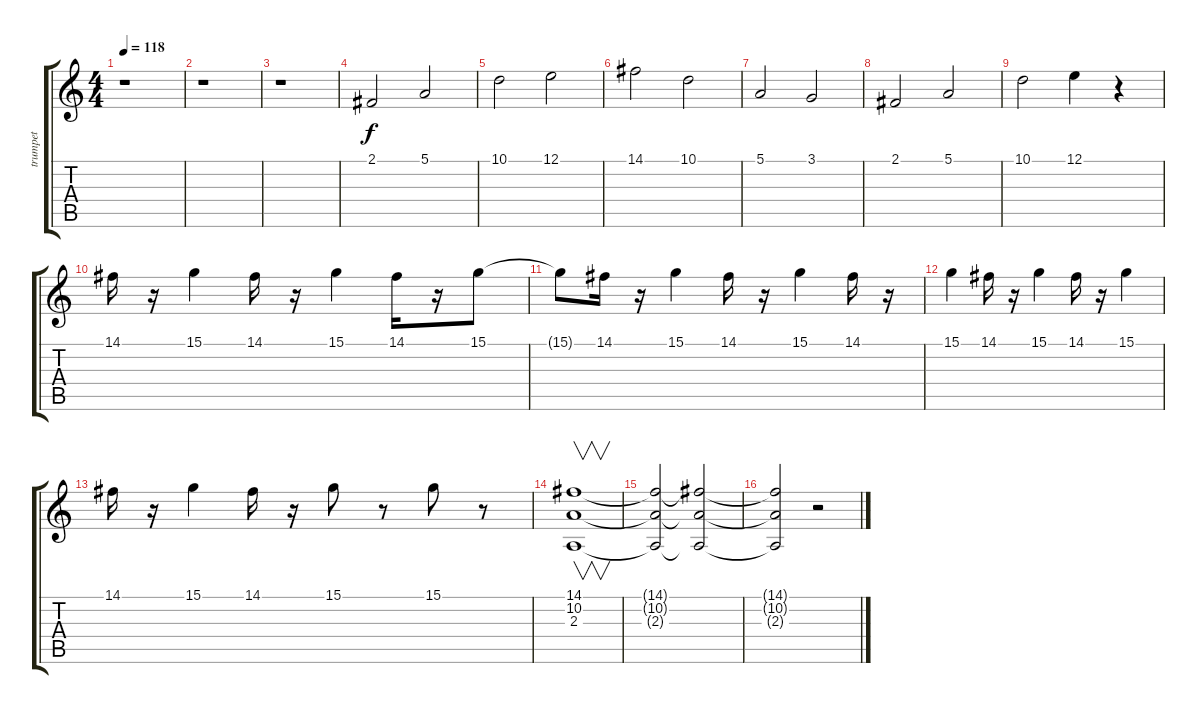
\track ("trumpet" "trumpet") {instrument trumpet}
\staff {score tabs}
\tuning (E4 B3 G3 D3 A2 E2) {hide}
\ts (4 4)
\tempo 118
\clef g2
\ks c
r.1{dy f} |
r.1 |
r.1 |
2.1.2 5.1.2 |
10.1.2 12.1.2 |
14.1.2 10.1.2 |
5.1.2 3.1.2 |
2.1.2 5.1.2 |
10.1.2 12.1.4 r.4 |
14.1.16 r.16 15.1.4 14.1.16 r.16 15.1.4 14.1.16 r.16 15.1.8 |
15.1{t}.8 14.1.16 r.16 15.1.4 14.1.16 r.16 15.1.4 14.1.16 r.16 |
15.1.4 14.1.16 r.16 15.1.4 14.1.16 r.16 15.1.4 |
14.1.16 r.16 15.1.4 14.1.16 r.16 15.1.8 r.8 15.1.8 r.8 |
(14.1 10.2 2.3).1{v} |
(14.1{t} 10.2{t} 2.3{t}).2 (14.1{t} 10.2{t} 2.3{t}).2 |
(14.1{t} 10.2{t} 2.3{t}).2 r.2
